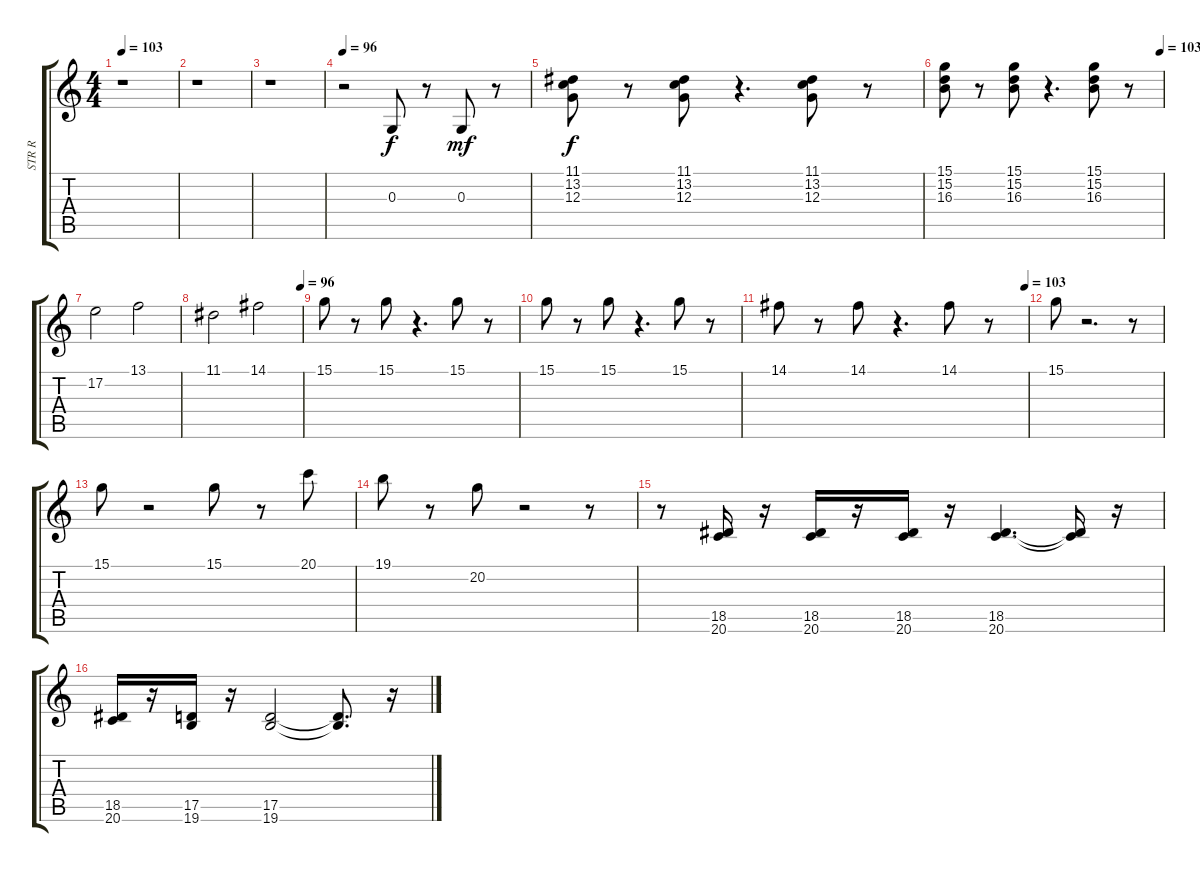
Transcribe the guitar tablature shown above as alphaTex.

\track ("STR R" "STR R") {instrument stringensemble1}
\staff {score tabs}
\tuning (E4 B3 G3 D3 A2 E2) {hide}
\ts (4 4)
\tempo 103
\clef g2
\ks c
r.1{dy f instrument stringensemble1} |
r.1 |
r.1 |
\tempo 96
r.2 0.3.8 r.8 0.3.8{dy mf} r.8 |
(11.1 13.2 12.3).8{dy f} r.8 (11.1 13.2 12.3).8 r.4{d} (11.1 13.2 12.3).8 r.8 |
\tempo (103 0.9895833333333334)
(15.1 15.2 16.3).8 r.8 (15.1 15.2 16.3).8 r.4{d} (15.1 15.2 16.3).8 r.8 |
17.2.2 13.1.2 |
\tempo (96 0.9895833333333334)
11.1.2 14.1.2 |
15.1.8 r.8 15.1.8 r.4{d} 15.1.8 r.8 |
15.1.8 r.8 15.1.8 r.4{d} 15.1.8 r.8 |
\tempo (103 0.9895833333333334)
14.1.8 r.8 14.1.8 r.4{d} 14.1.8 r.8 |
15.1.8 r.2{d} r.8 |
15.1.8 r.2 15.1.8 r.8 20.1.8 |
19.1.8 r.8 20.2.8 r.2 r.8 |
r.8 (18.5 20.6).16 r.16 (18.5 20.6).16 r.16 (18.5 20.6).16 r.16 (18.5 20.6).4{d} (18.5{t} 20.6{t}).16 r.16 |
(18.5 20.6).16 r.16 (17.5 19.6).16 r.16 (17.5 19.6).2 (17.5{t} 19.6{t}).8{d} r.16
